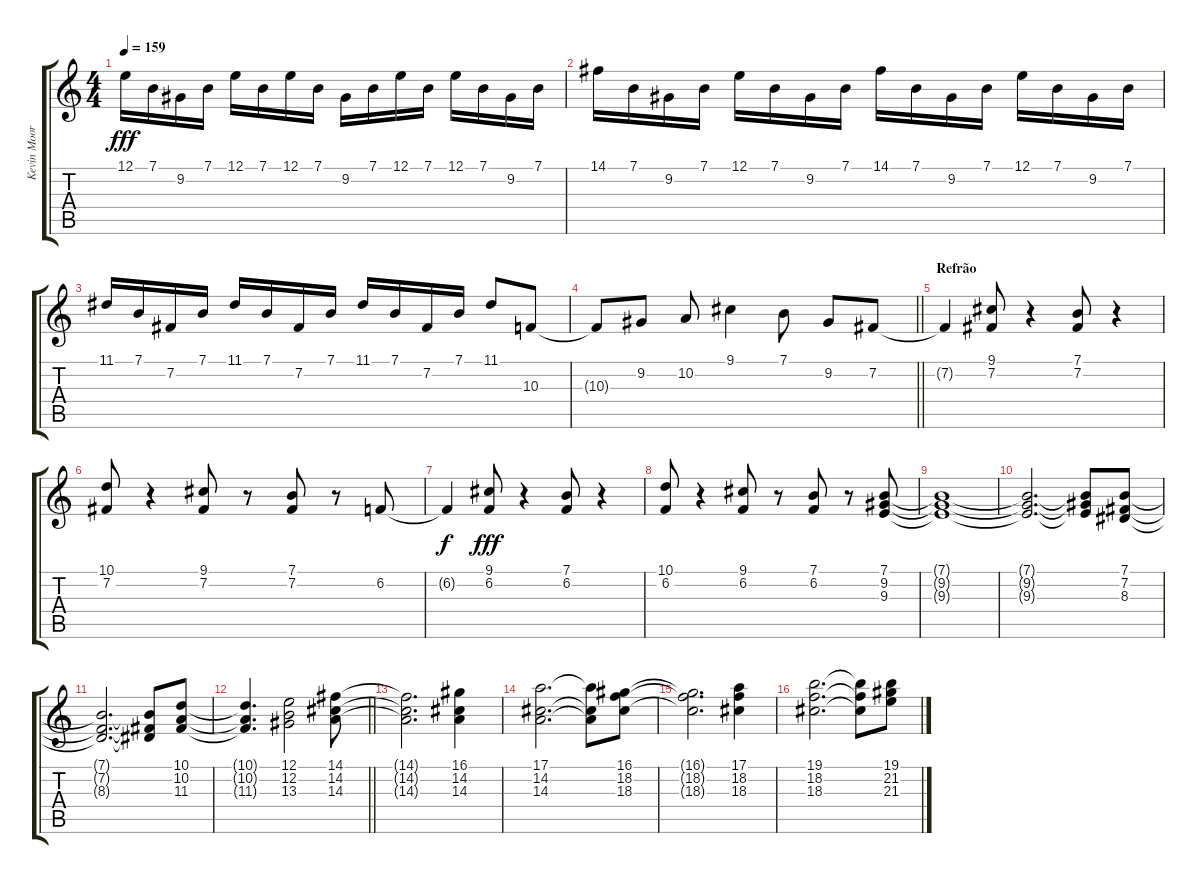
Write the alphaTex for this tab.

\track ("Kevin Moore" "Kevin Moor") {instrument churchorgan}
\staff {score tabs}
\tuning (E4 B3 G3 D3 A2 E2) {hide}
\ts (4 4)
\tempo 159
\clef g2
\ks c
12.1.16{dy fff} 7.1.16 9.2.16 7.1.16 12.1.16 7.1.16 12.1.16 7.1.16 9.2.16 7.1.16 12.1.16 7.1.16 12.1.16 7.1.16 9.2.16 7.1.16 |
14.1.16 7.1.16 9.2.16 7.1.16 12.1.16 7.1.16 9.2.16 7.1.16 14.1.16 7.1.16 9.2.16 7.1.16 12.1.16 7.1.16 9.2.16 7.1.16 |
11.1.16 7.1.16 7.2.16 7.1.16 11.1.16 7.1.16 7.2.16 7.1.16 11.1.16 7.1.16 7.2.16 7.1.16 11.1.8 10.3.8 |
\barLineRight lightlight
10.3{t}.8 9.2.8 10.2.8 9.1.4 7.1.8 9.2.8 7.2.8 |
\section ("" "Refrão")
7.2{t}.4 (9.1 7.2).8 r.4 (7.1 7.2).8 r.4 |
(10.1 7.2).8 r.4 (9.1 7.2).8 r.8 (7.1 7.2).8 r.8 6.2.8 |
6.2{t}.4{dy f} (9.1 6.2).8{dy fff} r.4 (7.1 6.2).8 r.4 |
(10.1 6.2).8 r.4 (9.1 6.2).8 r.8 (7.1 6.2).8 r.8 (7.1 9.2 9.3).8 |
(7.1{t} 9.2{t} 9.3{t}).1 |
(7.1{t} 9.2{t} 9.3{t}).2{d} (7.1{t} 9.2{t} 9.3{t}).8 (7.1 7.2 8.3).8 |
(7.1{t} 7.2{t} 8.3{t}).2{d} (7.1{t} 7.2{t} 8.3{t}).8 (10.1 10.2 11.3).8 |
\barLineRight lightlight
(10.1{t} 10.2{t} 11.3{t}).4{d} (12.1 12.2 13.3).2 (14.1 14.2 14.3).8 |
(14.1{t} 14.2{t} 14.3{t}).2{d} (16.1 14.2 14.3).4 |
(17.1 14.2 14.3).2{d} (17.1{t} 14.2{t} 14.3{t}).8 (16.1 18.2 18.3).8 |
(16.1{t} 18.2{t} 18.3{t}).2{d} (17.1 18.2 18.3).4 |
(19.1 18.2 18.3).2{d} (19.1{t} 18.2{t} 18.3{t}).8 (19.1 21.2 21.3).8
